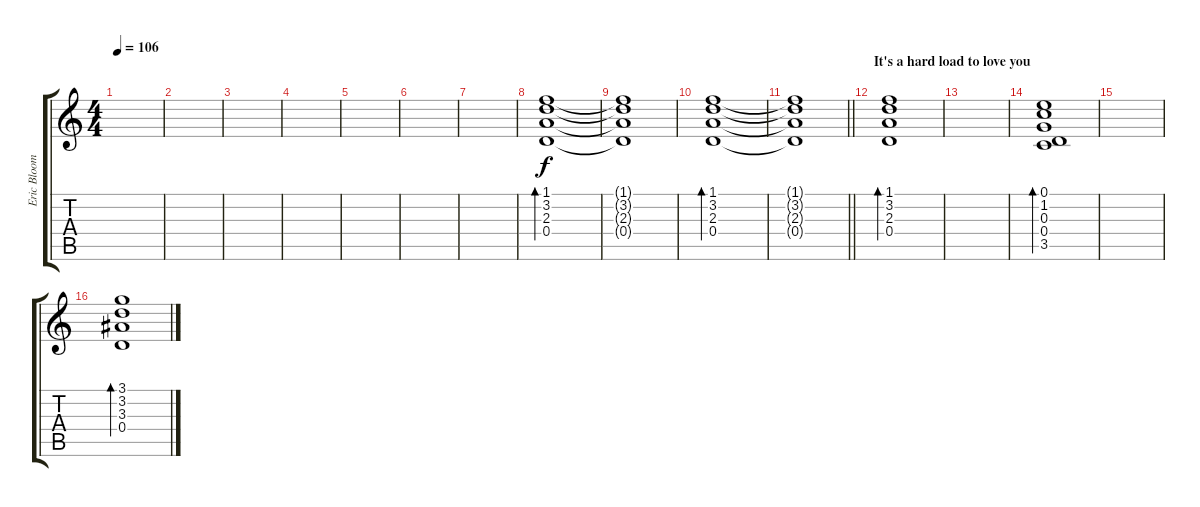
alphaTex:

\track ("Eric Bloom (Guitar)" "Eric Bloom") {instrument electricguitarclean}
\staff {score tabs}
\tuning (E4 B3 G3 D3 A2 E2) {hide}
\ts (4 4)
\tempo 106
\clef g2
\ks c
|
|
|
|
|
|
|
(1.1 3.2 2.3 0.4).1{bd 240} |
(1.1{t} 3.2{t} 2.3{t} 0.4{t}).1 |
(1.1 3.2 2.3 0.4).1{bd 240} |
\barLineRight lightlight
(1.1{t} 3.2{t} 2.3{t} 0.4{t}).1 |
\section ("" "It's a hard load to love you")
(1.1 3.2 2.3 0.4).1{bd 240} |
|
(0.1 1.2 0.3 0.4 3.5).1{bd 240} |
|
(3.1 3.2 3.3 0.4).1{bd 240}
